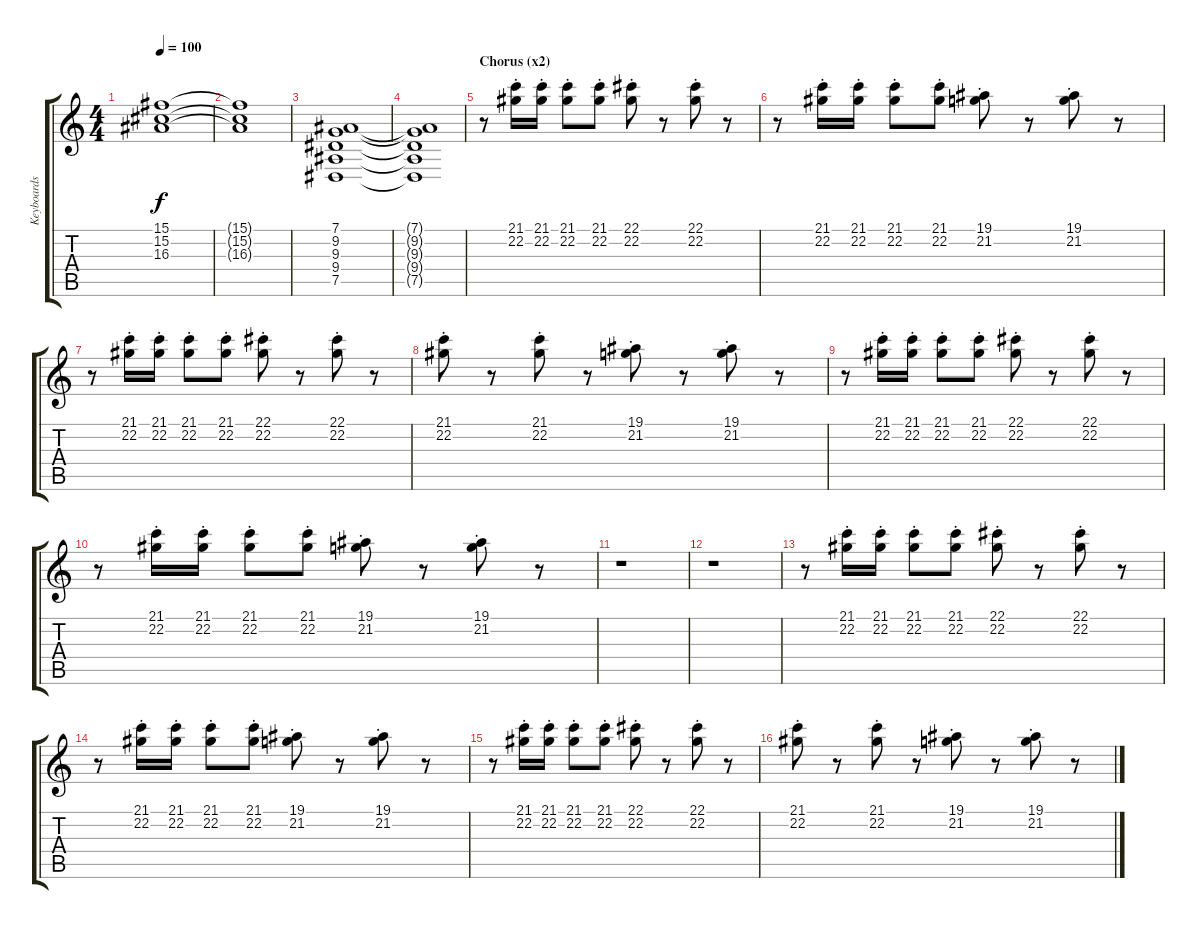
\track ("Keyboards" "Keyboards") {instrument choiraahs}
\staff {score tabs}
\tuning (Eb4 Bb3 Gb3 Db3 Ab2 Eb2) {hide}
\ts (4 4)
\tempo 100
\clef g2
\ks c
(15.1 15.2 16.3).1{dy f} |
(15.1{t} 15.2{t} 16.3{t}).1 |
(7.1 9.2 9.3 9.4 7.5).1 |
(7.1{t} 9.2{t} 9.3{t} 9.4{t} 7.5{t}).1 |
\section ("" "Chorus (x2)")
r.8 (21.1{st} 22.2{st}).16{volume 10 instrument stringensemble1} (21.1{st} 22.2{st}).16 (21.1{st} 22.2{st}).8 (21.1{st} 22.2{st}).8 (22.1{st} 22.2{st}).8 r.8 (22.1{st} 22.2{st}).8 r.8 |
r.8 (21.1{st} 22.2{st}).16 (21.1{st} 22.2{st}).16 (21.1{st} 22.2{st}).8 (21.1{st} 22.2{st}).8 (19.1{st} 21.2{st}).8 r.8 (19.1{st} 21.2{st}).8 r.8 |
r.8 (21.1{st} 22.2{st}).16 (21.1{st} 22.2{st}).16 (21.1{st} 22.2{st}).8 (21.1{st} 22.2{st}).8 (22.1{st} 22.2{st}).8 r.8 (22.1{st} 22.2{st}).8 r.8 |
(21.1{st} 22.2{st}).8 r.8 (21.1{st} 22.2{st}).8 r.8 (19.1{st} 21.2{st}).8 r.8 (19.1{st} 21.2{st}).8 r.8 |
r.8 (21.1{st} 22.2{st}).16 (21.1{st} 22.2{st}).16 (21.1{st} 22.2{st}).8 (21.1{st} 22.2{st}).8 (22.1{st} 22.2{st}).8 r.8 (22.1{st} 22.2{st}).8 r.8 |
r.8 (21.1{st} 22.2{st}).16 (21.1{st} 22.2{st}).16 (21.1{st} 22.2{st}).8 (21.1{st} 22.2{st}).8 (19.1{st} 21.2{st}).8 r.8 (19.1{st} 21.2{st}).8 r.8 |
r.1 |
r.1 |
r.8 (21.1{st} 22.2{st}).16 (21.1{st} 22.2{st}).16 (21.1{st} 22.2{st}).8 (21.1{st} 22.2{st}).8 (22.1{st} 22.2{st}).8 r.8 (22.1{st} 22.2{st}).8 r.8 |
r.8 (21.1{st} 22.2{st}).16 (21.1{st} 22.2{st}).16 (21.1{st} 22.2{st}).8 (21.1{st} 22.2{st}).8 (19.1{st} 21.2{st}).8 r.8 (19.1{st} 21.2{st}).8 r.8 |
r.8 (21.1{st} 22.2{st}).16 (21.1{st} 22.2{st}).16 (21.1{st} 22.2{st}).8 (21.1{st} 22.2{st}).8 (22.1{st} 22.2{st}).8 r.8 (22.1{st} 22.2{st}).8 r.8 |
(21.1{st} 22.2{st}).8 r.8 (21.1{st} 22.2{st}).8 r.8 (19.1{st} 21.2{st}).8 r.8 (19.1{st} 21.2{st}).8 r.8
